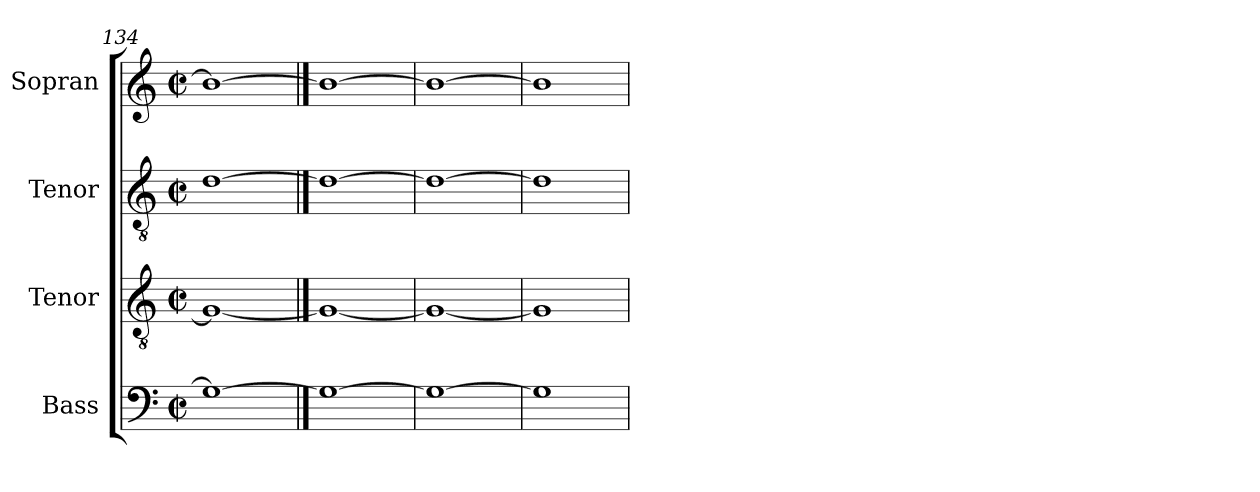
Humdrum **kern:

**kern	**kern	**kern	**kern
*part4	*part3	*part2	*part1
*staff4	*staff3	*staff2	*staff1
*I"Bass	*I"Tenor	*I"Tenor	*I"Sopran
*	*I'Tenor	*	*
*clefF4	*clefGv2	*clefGv2	*clefG2
*	*ITrd7c12	*ITrd7c12	*
*k[]	*k[]	*k[]	*k[]
*M2/2	*M2/2	*M2/2	*M2/2
*met(c|)	*met(c|)	*met(c|)	*met(c|)
=134	=134	=134	=134
1Gi_<	1GGi_<	[1Di	1bi_<
==135	==135	==135	==135
1Gi_	1GGi_	1Di_	1bi_
=136	=136	=136	=136
1Gi_	1GGi_	1Di_	1bi_
=137	=137	=137	=137
1Gi]	1GGi]	1Di]	1bi]
=	=	=	=
*-	*-	*-	*-
